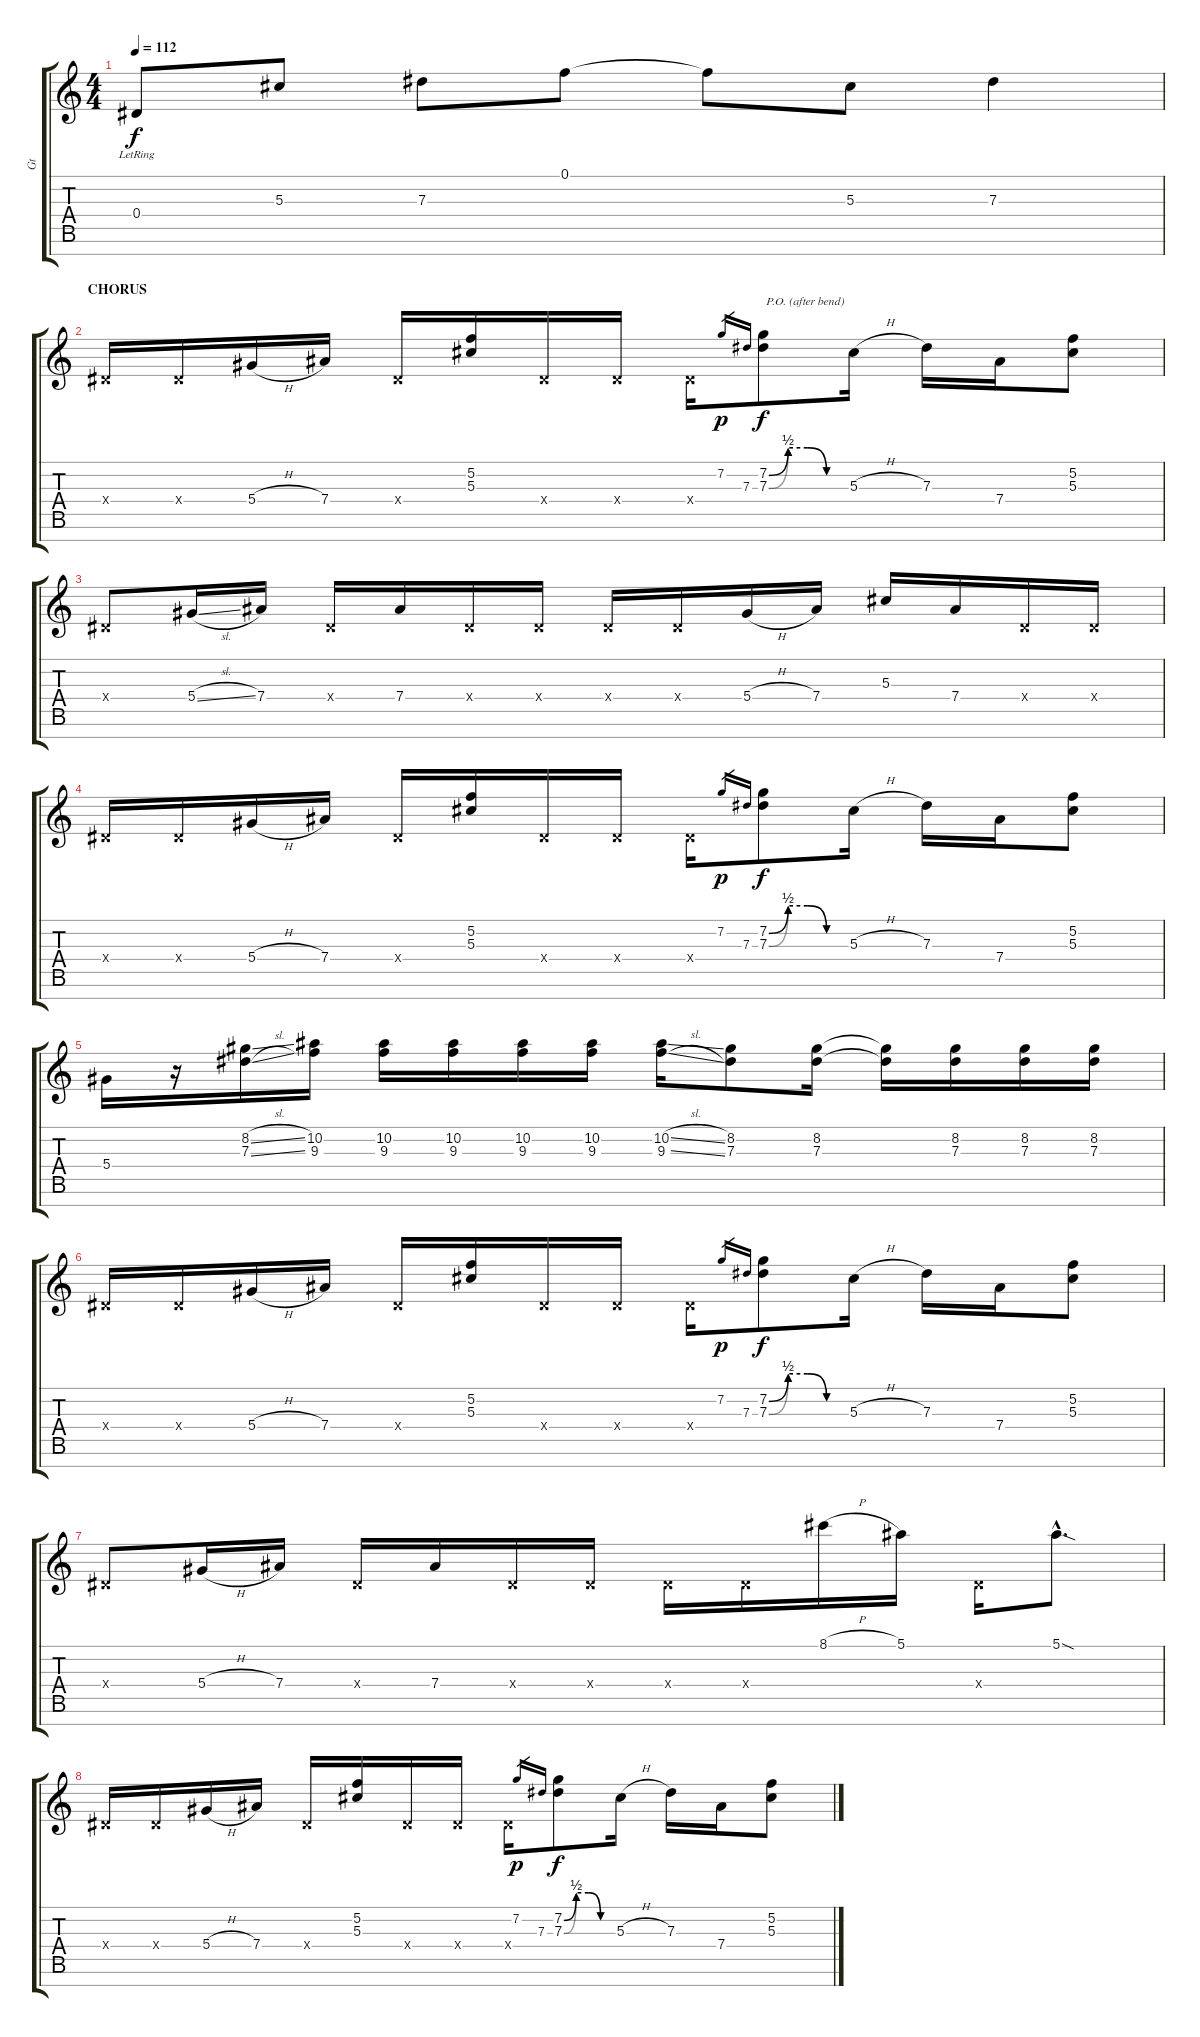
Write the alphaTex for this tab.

\track ("Gt" "Gt") {instrument electricguitarjazz}
\staff {score tabs}
\tuning (F4 C4 Ab3 Eb3 Bb2 F2 C2) {hide}
\ts (4 4)
\tempo 112
\clef g2
\ks c
0.4{lr}.8{dy f} 5.3.8 7.3.8 0.1.8 0.1{t}.8 5.3.8 7.3.4 |
\section ("" "CHORUS")
0.4{x}.16{volume 15 instrument overdrivenguitar} 0.4{x}.16 5.4{h}.16 7.4.16 0.4{x}.16 (5.2 5.3).16 0.4{x}.16 0.4{x}.16 0.4{x}.16 7.2.16{gr dy p} 7.3.16{gr} (7.2{be (custom 0 0 15 2 30 2 45 0 60 0)} 7.3{be (custom 0 0 15 2 30 2 45 0 60 0)}).8{txt " P.O. (after bend)" dy f} 5.3{h}.16 7.3.16 7.4.16 (5.2 5.3).8 |
0.4{x}.8 5.4{sl}.16 7.4.16 0.4{x}.16 7.4.16 0.4{x}.16 0.4{x}.16 0.4{x}.16 0.4{x}.16 5.4{h}.16 7.4.16 5.3.16 7.4.16 0.4{x}.16 0.4{x}.16 |
0.4{x}.16 0.4{x}.16 5.4{h}.16 7.4.16 0.4{x}.16 (5.2 5.3).16 0.4{x}.16 0.4{x}.16 0.4{x}.16 7.2.16{gr dy p} 7.3.16{gr} (7.2{be (custom 0 0 15 2 30 2 45 0 60 0)} 7.3{be (custom 0 0 15 2 30 2 45 0 60 0)}).8{dy f} 5.3{h}.16 7.3.16 7.4.16 (5.2 5.3).8 |
5.4.16 r.16 (8.2{sl} 7.3{sl}).16 (10.2 9.3).16 (10.2 9.3).16 (10.2 9.3).16 (10.2 9.3).16 (10.2 9.3).16 (10.2{sl} 9.3{sl}).16 (8.2 7.3).8 (8.2 7.3).16 (8.2{t} 7.3{t}).16 (8.2 7.3).16 (8.2 7.3).16 (8.2 7.3).16 |
0.4{x}.16 0.4{x}.16 5.4{h}.16 7.4.16 0.4{x}.16 (5.2 5.3).16 0.4{x}.16 0.4{x}.16 0.4{x}.16 7.2.16{gr dy p} 7.3.16{gr} (7.2{be (custom 0 0 15 2 30 2 45 0 60 0)} 7.3{be (custom 0 0 15 2 30 2 45 0 60 0)}).8{dy f} 5.3{h}.16 7.3.16 7.4.16 (5.2 5.3).8 |
0.4{x}.8 5.4{h}.16 7.4.16 0.4{x}.16 7.4.16 0.4{x}.16 0.4{x}.16 0.4{x}.16 0.4{x}.16 8.1{h}.16 5.1.16 0.4{x}.16 5.1{sod hac}.8{d} |
0.4{x}.16 0.4{x}.16 5.4{h}.16 7.4.16 0.4{x}.16 (5.2 5.3).16 0.4{x}.16 0.4{x}.16 0.4{x}.16 7.2.16{gr dy p} 7.3.16{gr} (7.2{be (custom 0 0 15 2 30 2 45 0 60 0)} 7.3{be (custom 0 0 15 2 30 2 45 0 60 0)}).8{dy f} 5.3{h}.16 7.3.16 7.4.16 (5.2 5.3).8
